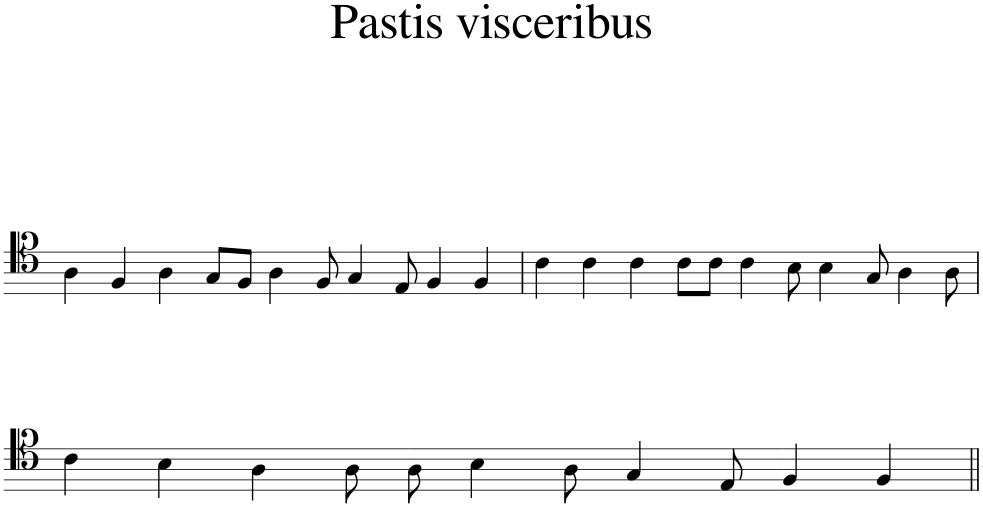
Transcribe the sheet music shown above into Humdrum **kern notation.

**kern
*part1
*staff1
*I"Piano
*I'Pno.
*clefC5
*k[]
*M11/8
=1
4F\
4D/
4F\
8E/L
8D/J
4F\
8D/
=2-
*M7/8
4E/
8C/
4D/
4D/
=3
*M5/4
4A\
4A\
4A\
8A\L
8A\J
4A\
=4-
*M7/8
8G\
4G\
8E/
4F\
8F\
!!LO:LB:g=z
=5
4A\
4G\
4F\
8F\
=6-
8F\
4G\
8F\
4E/
8C/
=7-
*M2/4
4D/
4D/
=||
*-
